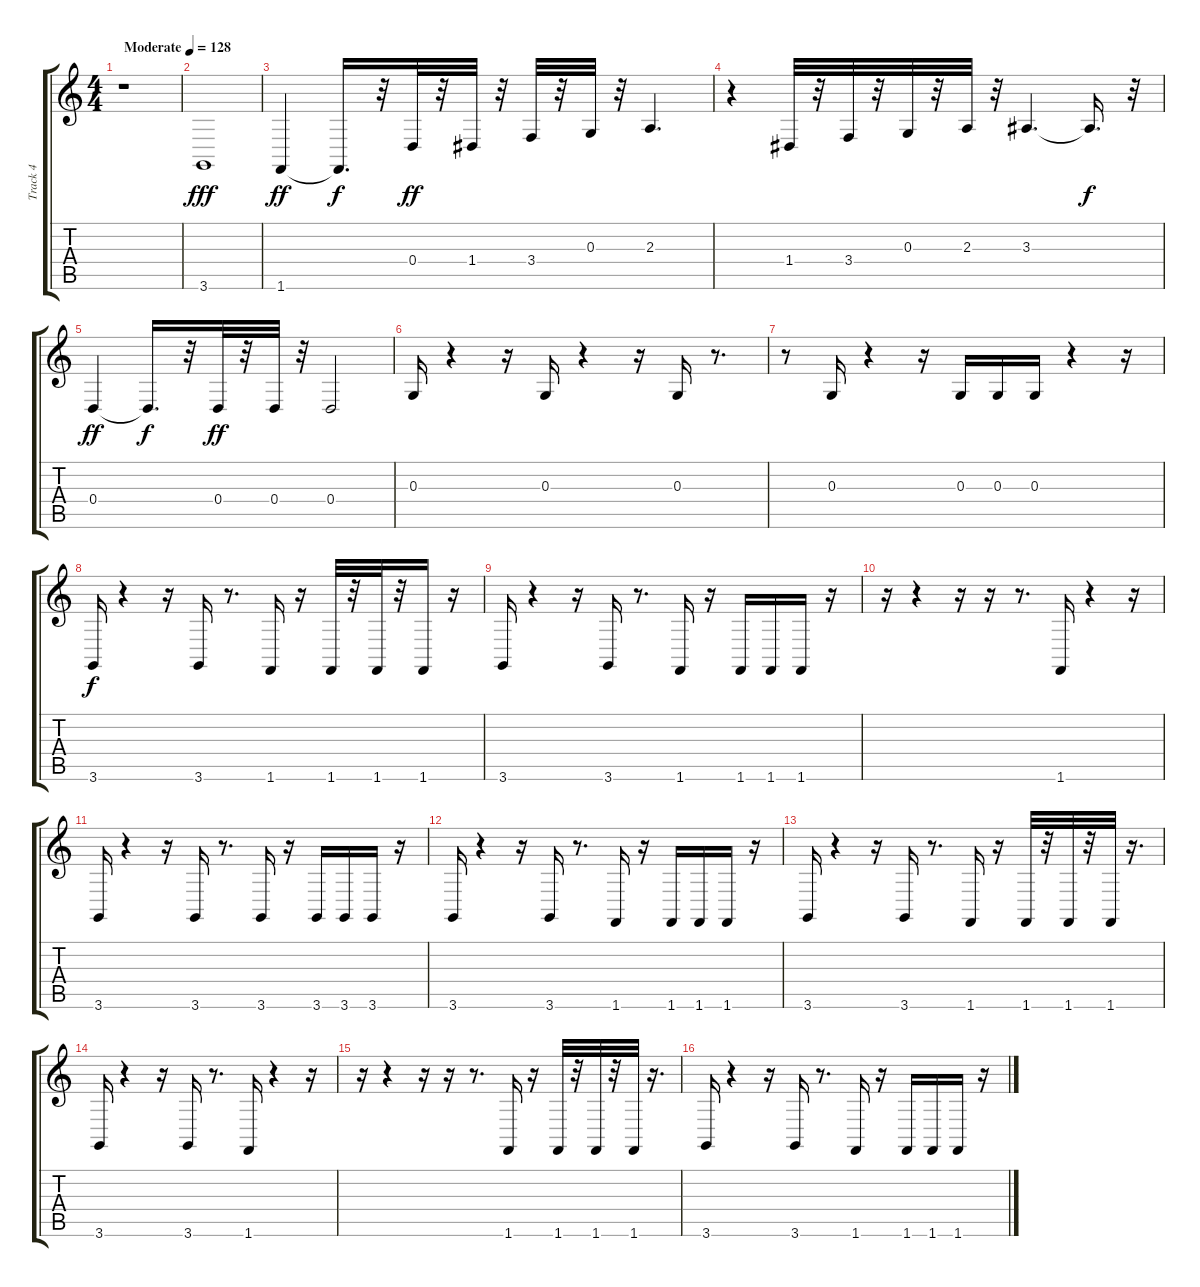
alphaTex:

\track ("Track 4" "Track 4") {instrument bassoon}
\staff {score tabs}
\tuning (E4 B3 G3 D3 A2 E2) {hide}
\ts (4 4)
\tempo (128 "Moderate")
\clef g2
\ks c
r.1{dy fff instrument bassoon} |
3.6.1 |
1.6.4{dy ff} 1.6{t}.16{d dy f} r.32 0.4.32{dy ff} r.32 1.4.32 r.32 3.4.32 r.32 0.3.32 r.32 2.3.4{d} |
r.4 1.4.32 r.32 3.4.32 r.32 0.3.32 r.32 2.3.32 r.32 3.3.4{d} 3.3{t}.16{d dy f} r.32 |
0.4.4{dy ff} 0.4{t}.16{d dy f} r.32 0.4.32{dy ff} r.32 0.4.32 r.32 0.4.2 |
0.3.16 r.4 r.16 0.3.16 r.4 r.16 0.3.16 r.8{d} |
r.8 0.3.16 r.4 r.16 0.3.16 0.3.16 0.3.16 r.4 r.16 |
3.6.16{dy f} r.4 r.16 3.6.16 r.8{d} 1.6.16 r.16 1.6.32 r.32 1.6.32 r.32 1.6.16 r.16 |
3.6.16 r.4 r.16 3.6.16 r.8{d} 1.6.16 r.16 1.6.16 1.6.16 1.6.16 r.16 |
r.16 r.4 r.16 r.16 r.8{d} 1.6.16 r.4 r.16 |
3.6.16 r.4 r.16 3.6.16 r.8{d} 3.6.16 r.16 3.6.16 3.6.16 3.6.16 r.16 |
3.6.16 r.4 r.16 3.6.16 r.8{d} 1.6.16 r.16 1.6.16 1.6.16 1.6.16 r.16 |
3.6.16 r.4 r.16 3.6.16 r.8{d} 1.6.16 r.16 1.6.32 r.32 1.6.32 r.32 1.6.32 r.16{d} |
3.6.16 r.4 r.16 3.6.16 r.8{d} 1.6.16 r.4 r.16 |
r.16 r.4 r.16 r.16 r.8{d} 1.6.16 r.16 1.6.32 r.32 1.6.32 r.32 1.6.32 r.16{d} |
3.6.16 r.4 r.16 3.6.16 r.8{d} 1.6.16 r.16 1.6.16 1.6.16 1.6.16 r.16
